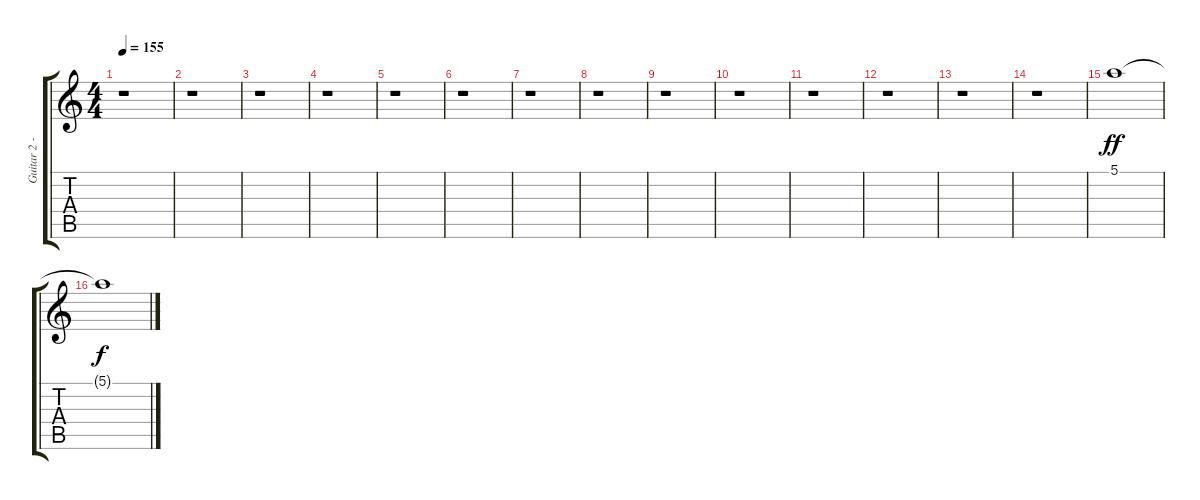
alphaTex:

\track ("Guitar 2 - Greg Hetson" "Guitar 2 -") {instrument distortionguitar}
\staff {score tabs}
\tuning (E4 B3 G3 D3 A2 E2) {hide}
\ts (4 4)
\tempo 155
\clef g2
\ks c
r.1{dy ff} |
r.1 |
r.1 |
r.1 |
r.1 |
r.1 |
r.1 |
r.1 |
r.1 |
r.1 |
r.1 |
r.1 |
r.1 |
r.1 |
5.1.1 |
5.1{t}.1{dy f}
